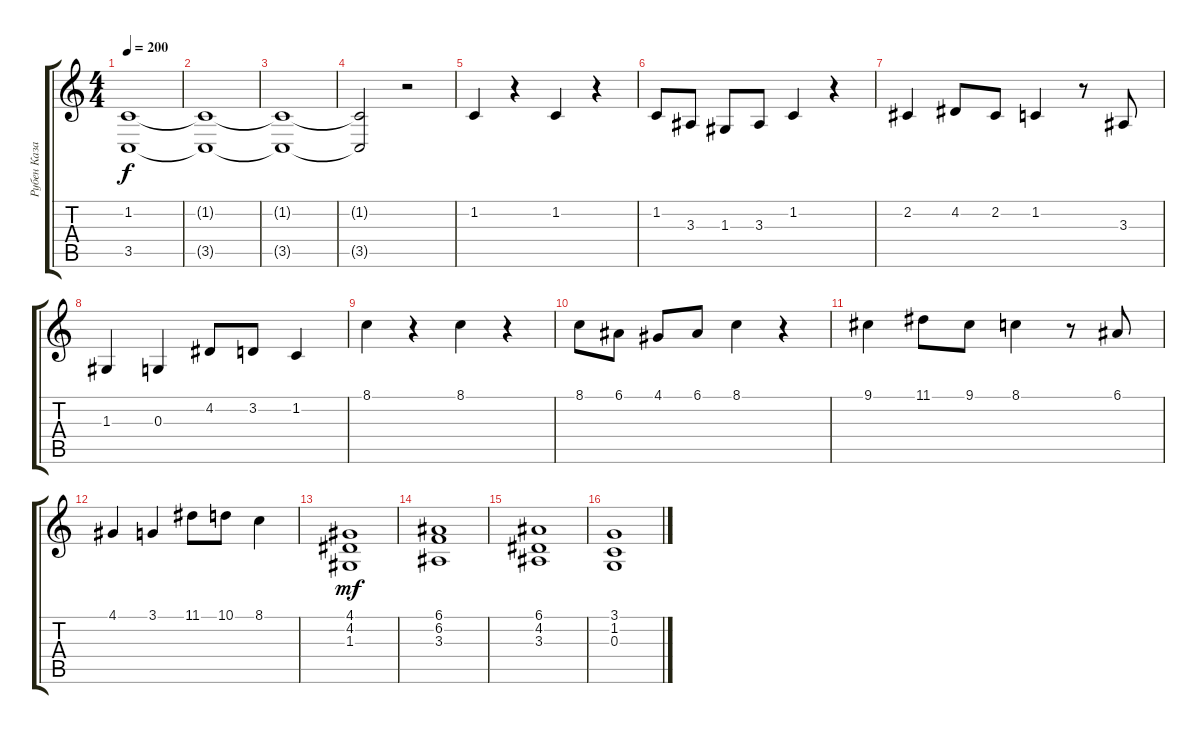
\track ("Рубен Казарьян" "Рубен Каза") {instrument stringensemble1}
\staff {score tabs}
\tuning (E4 B3 G3 D3 A2 E2) {hide}
\ts (4 4)
\tempo 200
\clef g2
\ks c
(1.2{t} 3.5{t}).1{dy f} |
(1.2{t} 3.5{t}).1 |
(1.2{t} 3.5{t}).1 |
(1.2{t} 3.5{t}).2 r.2 |
1.2.4 r.4 1.2.4 r.4 |
1.2.8 3.3.8 1.3.8 3.3.8 1.2.4 r.4 |
2.2.4 4.2.8 2.2.8 1.2.4 r.8 3.3.8 |
1.3.4 0.3.4 4.2.8 3.2.8 1.2.4 |
8.1.4 r.4 8.1.4 r.4 |
8.1.8 6.1.8 4.1.8 6.1.8 8.1.4 r.4 |
9.1.4 11.1.8 9.1.8 8.1.4 r.8 6.1.8 |
4.1.4 3.1.4 11.1.8 10.1.8 8.1.4 |
(4.1 4.2 1.3).1{dy mf} |
(6.1 6.2 3.3).1 |
(6.1 4.2 3.3).1 |
(3.1 1.2 0.3).1
